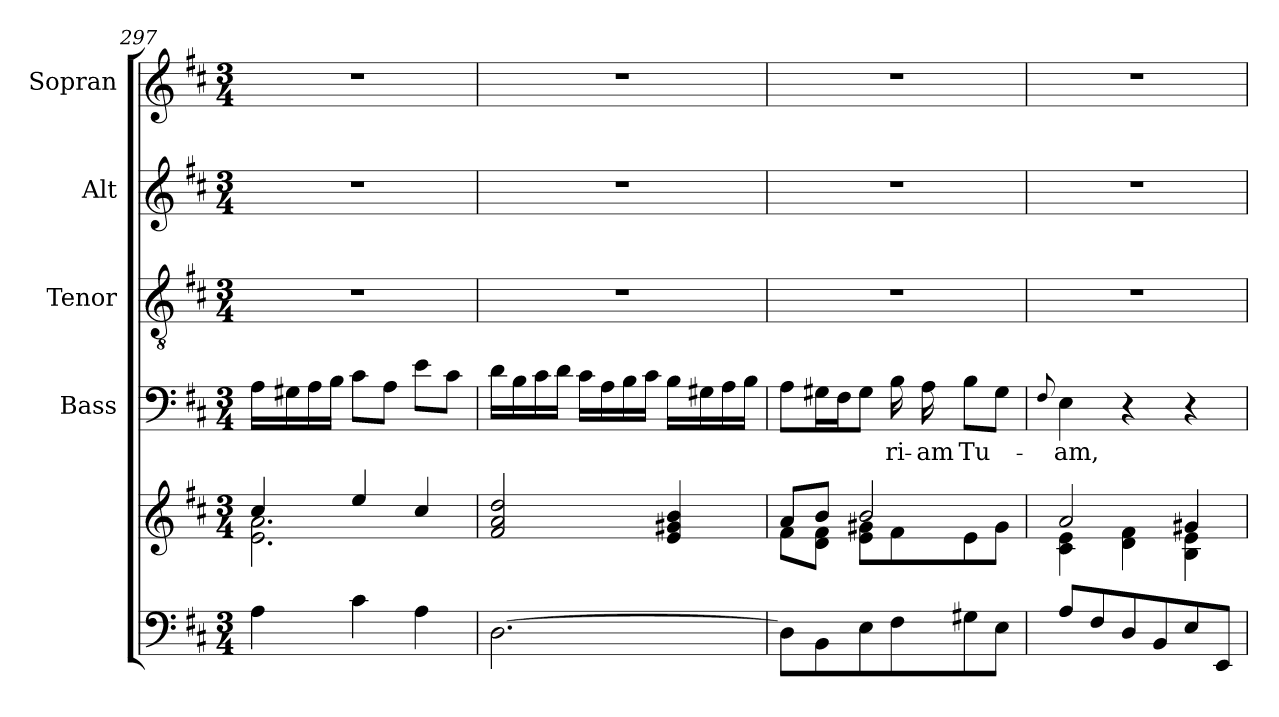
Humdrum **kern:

**kern	**kern	**kern	**text	**kern	**kern	**kern
*part5	*part5	*part4	*part4	*part3	*part2	*part1
*staff6	*staff5	*staff4	*staff4	*staff3	*staff2	*staff1
*	*	*I"Bass	*	*I"Tenor	*I"Alt	*I"Sopran
*	*	*I'B.	*	*I'T.	*I'A.	*I'S.
*clefF4	*clefG2	*clefF4	*	*clefGv2	*clefG2	*clefG2
*k[f#c#]	*k[f#c#]	*k[f#c#]	*	*k[f#c#]	*k[f#c#]	*k[f#c#]
*D:	*D:	*D:	*	*D:	*D:	*D:
*M3/4	*M3/4	*M3/4	*	*M3/4	*M3/4	*M3/4
=297	=297	=297	=297	=297	=297	=297
*	*^	*	*	*	*	*
4A\	4cc#/	2.e\ 2.a\	16A\LL	.	2.r	2.r	2.r
.	.	.	16G#X\	.	.	.	.
.	.	.	16A\	.	.	.	.
.	.	.	16B\JJ	.	.	.	.
4c#\	4ee/	.	8c#\L	.	.	.	.
.	.	.	8A\J	.	.	.	.
4A\	4cc#/	.	8e\L	.	.	.	.
.	.	.	8c#\J	.	.	.	.
*	*v	*v	*	*	*	*	*
=298	=298	=298	=298	=298	=298	=298
[2.D\	2f#/ 2a/ 2dd/	16d\LL	.	2.r	2.r	2.r
.	.	16B\	.	.	.	.
.	.	16c#\	.	.	.	.
.	.	16d\JJ	.	.	.	.
.	.	16c#\LL	.	.	.	.
.	.	16A\	.	.	.	.
.	.	16B\	.	.	.	.
.	.	16c#\JJ	.	.	.	.
.	4e/ 4g#X/ 4b/	16B\LL	.	.	.	.
.	.	16G#X\	.	.	.	.
.	.	16A\	.	.	.	.
.	.	16B\JJ	.	.	.	.
!!LO:LB:g=z
=299	=299	=299	=299	=299	=299	=299
*	*^	*	*	*	*	*
8D\L]	8a/L	8f#\L	8A\L	.	2.r	2.r	2.r
8BB\	8b/J	8d\ 8f#\J	16G#X\L	.	.	.	.
.	.	.	16F#\J	.	.	.	.
8E\	2b/	8e\ 8g#X\L	8G#\J	.	.	.	.
!	!	!	!	!LO:LY:b	!	!	!
8F#\	.	8f#\	16B\	-ri-	.	.	.
!	!	!	!	!LO:LY:b	!	!	!
.	.	.	16A\	-am	.	.	.
!	!	!	!	!LO:LY:b	!	!	!
8G#X\	.	8e\	8B\L	Tu-	.	.	.
8E\J	.	8g#\J	8G#\J	.	.	.	.
=300	=300	=300	=300	=300	=300	=300	=300
.	.	.	8qqF#/	.	.	.	.
!	!	!	!	!LO:LY:b	!	!	!
8A/L	2a/	4c#\ 4e\	4E\	-am,	2.r	2.r	2.r
8F#/	.	.	.	.	.	.	.
8D/	.	4d\ 4f#\	4r	.	.	.	.
8BB/	.	.	.	.	.	.	.
8E/	4g#X/	4B\ 4e\	4r	.	.	.	.
8EE/J	.	.	.	.	.	.	.
*	*v	*v	*	*	*	*	*
=	=	=	=	=	=	=
*-	*-	*-	*-	*-	*-	*-
